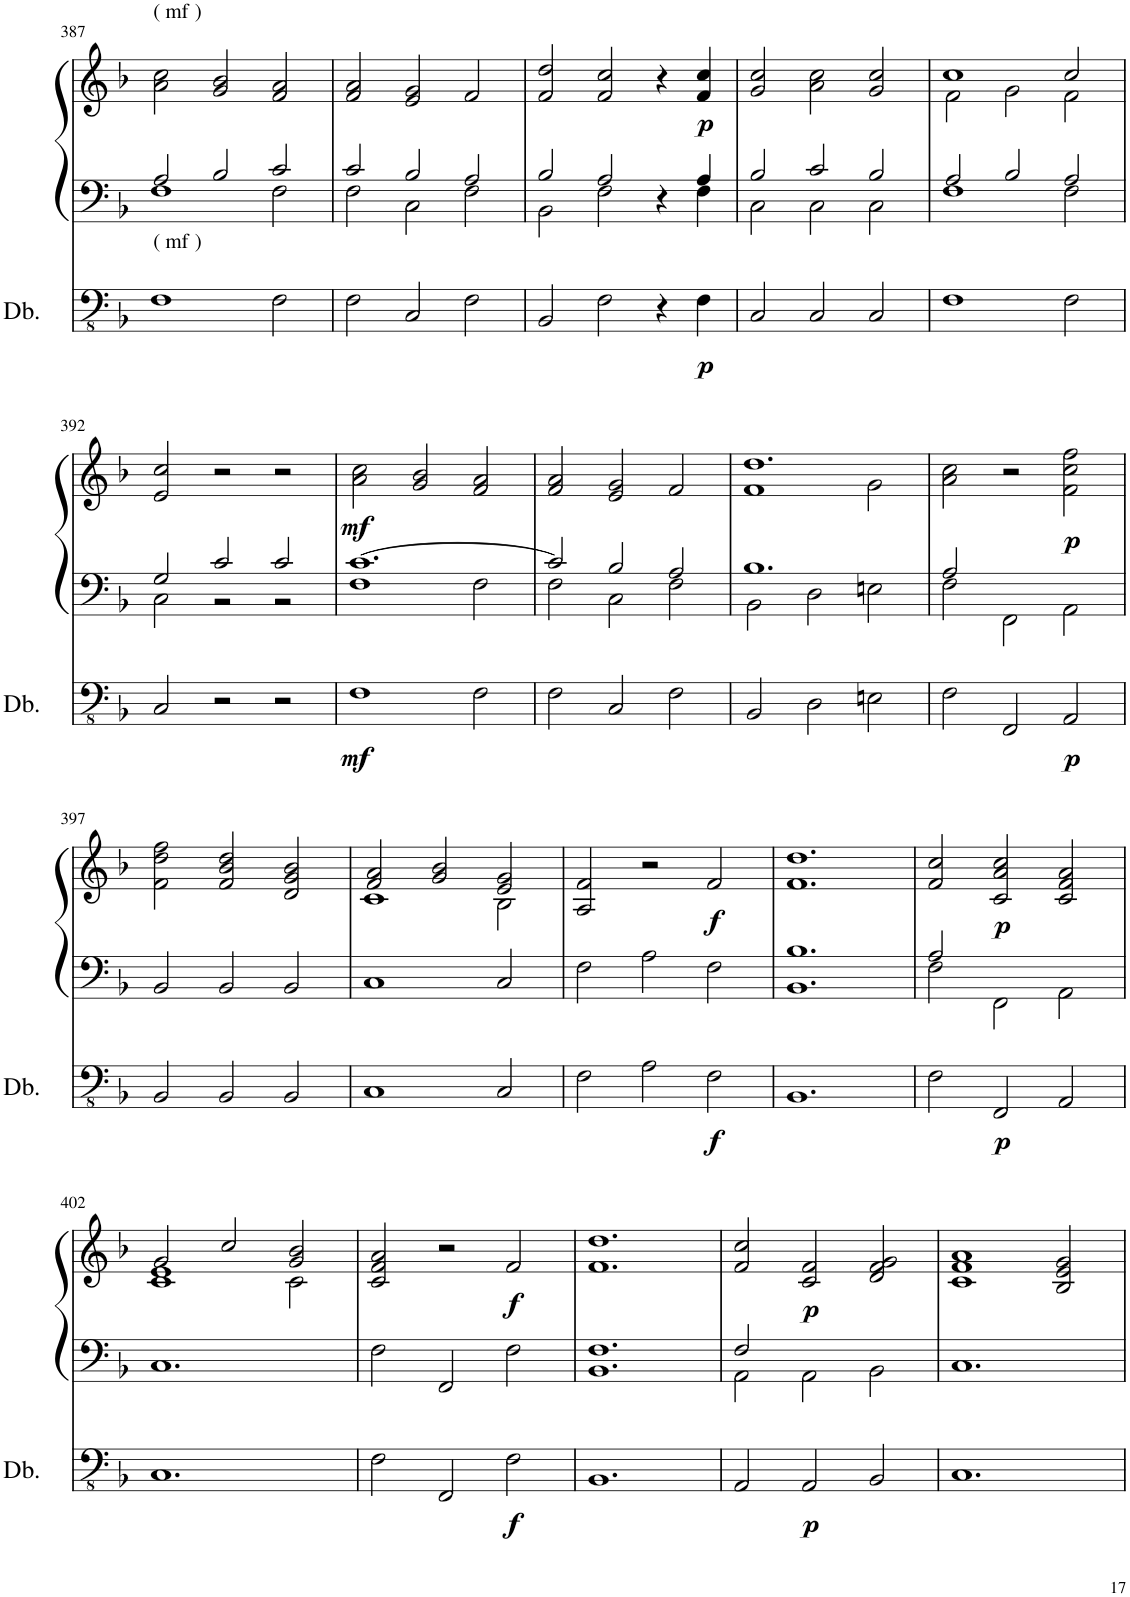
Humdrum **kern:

**kern	**dynam	**kern	**kern	**dynam
*part2	*part2	*part1	*part1	*part1
*staff3	*staff3	*staff2	*staff1	*staff1/2
*I"Double Bass	*	*I"[Organ [manuals]] (a)	*	*
*I'Db.	*	*	*	*
!!LO:PB:g=z
*clefFv4	*	*clefF4	*clefG2	*
*Trd7c12	*	*	*	*
*k[b-]	*	*k[b-]	*k[b-]	*
*F:	*	*F:	*F:	*
*M3/2	*	*M3/2	*M3/2	*
=387	=387	=387	=387	=387
*	*	*^	*	*
!	!	!	!	!LO:TX:a:t=( mf )	!
!LO:TX:a:t=( mf )	!	!	!	!	!
1FF	.	2A/	1F	2a\ 2cc\	.
.	.	2B-/	.	2g/ 2b-/	.
2FF\	.	2c/	2F\	2f/ 2a/	.
=388	=388	=388	=388	=388	=388
2FF\	.	2c/	2F\	2f/ 2a/	.
2CC/	.	2B-/	2C\	2e/ 2g/	.
2FF\	.	2A/	2F\	2f/	.
=389	=389	=389	=389	=389	=389
2BBB-/	.	2B-/	2BB-\	2f/ 2dd/	.
2FF\	.	2A/	2F\	2f/ 2cc/	.
4r	.	4r	4ryy	4r	.
!	!LO:DY:b	!	!	!	!LO:DY:b
4FF\	p	4A/	4F\	4f/ 4cc/	p
=390	=390	=390	=390	=390	=390
2CC/	.	2B-/	2C\	2g/ 2cc/	.
2CC/	.	2c/	2C\	2a\ 2cc\	.
2CC/	.	2B-/	2C\	2g/ 2cc/	.
=391	=391	=391	=391	=391	=391
*	*	*	*	*^	*
1FF	.	2A/	1F	1cc	2f\	.
.	.	2B-/	.	.	2g\	.
2FF\	.	2A/	2F\	2cc/	2f\	.
*	*	*	*	*v	*v	*
!!LO:LB:g=z
=392	=392	=392	=392	=392	=392
2CC/	.	2G/	2C\	2e/ 2cc/	.
2r	.	2c/	2r	2r	.
2r	.	2c/	2r	2r	.
=393	=393	=393	=393	=393	=393
!	!LO:DY:b	!	!	!	!LO:DY:b
1FF	mf	[1.c	1F	2a\ 2cc\	mf
.	.	.	.	2g/ 2b-/	.
2FF\	.	.	2F\	2f/ 2a/	.
=394	=394	=394	=394	=394	=394
2FF\	.	2c/]	2F\	2f/ 2a/	.
2CC/	.	2B-/	2C\	2e/ 2g/	.
2FF\	.	2A/	2F\	2f/	.
=395	=395	=395	=395	=395	=395
*	*	*	*	*^	*
2BBB-/	.	1.B-	2BB-\	1.dd	1f	.
2DD\	.	.	2D\	.	.	.
2EEn\	.	.	2En\	.	2g\	.
*	*	*	*	*v	*v	*
=396	=396	=396	=396	=396	=396
2FF\	.	2A/	2F\	2a\ 2cc\	.
2FFF/	.	2ryy	2FF\	2r	.
!	!LO:DY:b	!	!	!	!LO:DY:b
2AAA/	p	2ryy	2AA\	2f\ 2cc\ 2ff\	p
*	*	*v	*v	*	*
!!LO:LB:g=z
=397	=397	=397	=397	=397
2BBB-/	.	2BB-/	2f\ 2dd\ 2ff\	.
2BBB-/	.	2BB-/	2f/ 2b-/ 2dd/	.
2BBB-/	.	2BB-/	2d/ 2g/ 2b-/	.
=398	=398	=398	=398	=398
*	*	*	*^	*
1CC	.	1C	2f/ 2a/	1c	.
.	.	.	2g/ 2b-/	.	.
2CC/	.	2C/	2e/ 2g/	2B-\	.
*	*	*	*v	*v	*
=399	=399	=399	=399	=399
2FF\	.	2F\	2A/ 2f/	.
2AA\	.	2A\	2r	.
!	!LO:DY:b	!	!	!LO:DY:b
2FF\	f	2F\	2f/	f
=400	=400	=400	=400	=400
1.BBB-	.	1.BB- 1.B-	1.f 1.dd	.
=401	=401	=401	=401	=401
*	*	*^	*	*
2FF\	.	2A/	2F\	2f/ 2cc/	.
!	!LO:DY:b	!	!	!	!LO:DY:b
2FFF/	p	2ryy	2FF\	2c/ 2a/ 2cc/	p
2AAA/	.	2ryy	2AA\	2c/ 2f/ 2a/	.
*	*	*v	*v	*	*
!!LO:LB:g=z
=402	=402	=402	=402	=402
*	*	*	*^	*
1.CC	.	1.C	2g/	1c 1e	.
.	.	.	2cc/	.	.
.	.	.	2g/ 2b-/	2c\	.
*	*	*	*v	*v	*
=403	=403	=403	=403	=403
2FF\	.	2F\	2c/ 2f/ 2a/	.
2FFF/	.	2FF/	2r	.
!	!LO:DY:b	!	!	!LO:DY:b
2FF\	f	2F\	2f/	f
=404	=404	=404	=404	=404
1.BBB-	.	1.BB- 1.F	1.f 1.dd	.
=405	=405	=405	=405	=405
*	*	*^	*	*
2AAA/	.	2F/	2AA\	2f/ 2cc/	.
!	!LO:DY:b	!	!	!	!LO:DY:b
2AAA/	p	1ryy	2AA\	2c/ 2f/	p
2BBB-/	.	.	2BB-\	2d/ 2f/ 2g/	.
*	*	*v	*v	*	*
=406	=406	=406	=406	=406
1.CC	.	1.C	1c 1f 1a	.
.	.	.	2B-/ 2e/ 2g/	.
=	=	=	=	=
*-	*-	*-	*-	*-
